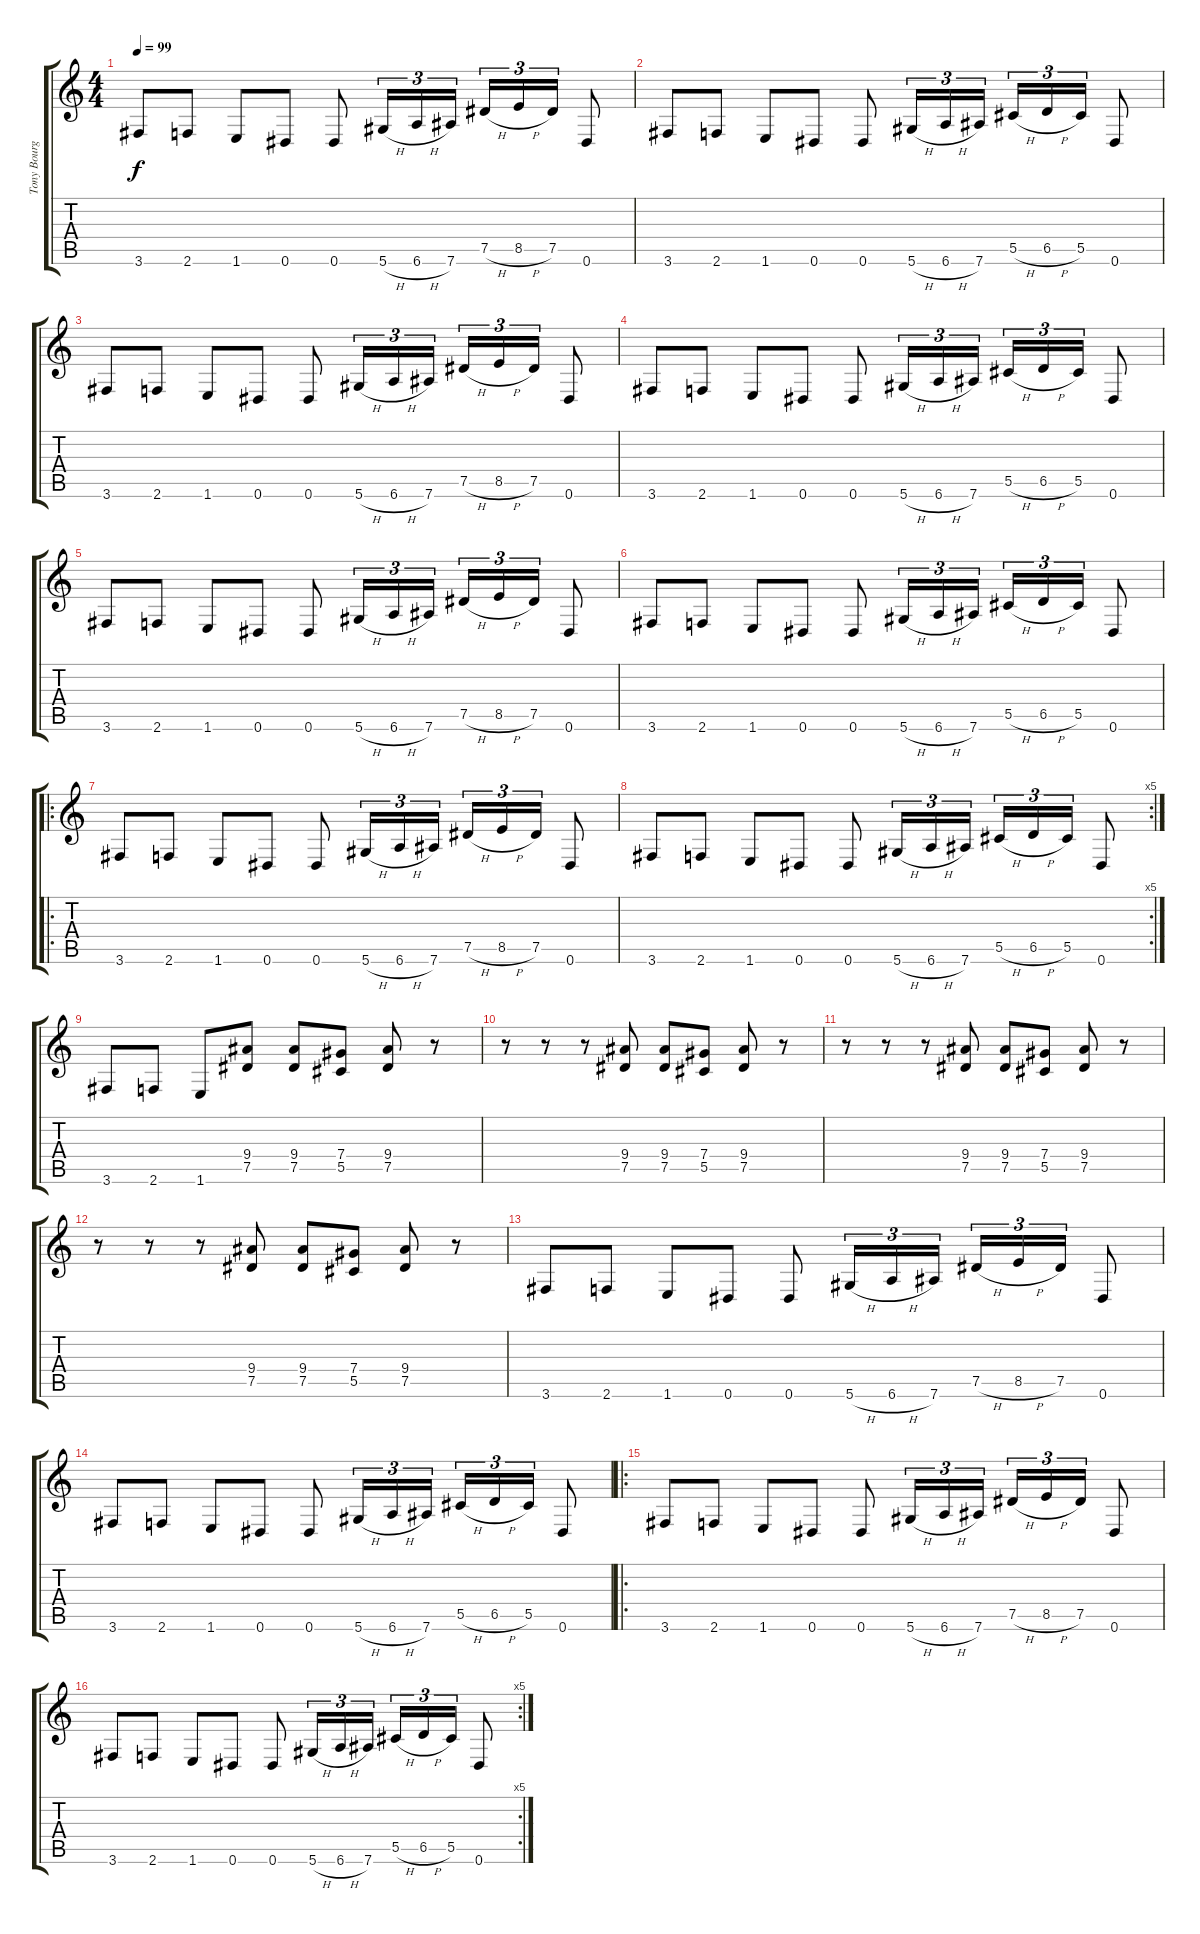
\track ("Tony Bourge" "Tony Bourg") {instrument distortionguitar}
\staff {score tabs}
\tuning (Eb4 Bb3 Gb3 Db3 Ab2 Eb2) {hide}
\ts (4 4)
\tempo 99
\clef g2
\ks c
3.6.8{dy f instrument distortionguitar} 2.6.8 1.6.8 0.6.8 0.6.8 5.6{h}.16{tu (3 2)} 6.6{h}.16{tu (3 2)} 7.6.16{tu (3 2)} 7.5{h}.16{tu (3 2)} 8.5{h}.16{tu (3 2)} 7.5.16{tu (3 2)} 0.6.8 |
3.6.8 2.6.8 1.6.8 0.6.8 0.6.8 5.6{h}.16{tu (3 2)} 6.6{h}.16{tu (3 2)} 7.6.16{tu (3 2)} 5.5{h}.16{tu (3 2)} 6.5{h}.16{tu (3 2)} 5.5.16{tu (3 2)} 0.6.8 |
3.6.8 2.6.8 1.6.8 0.6.8 0.6.8 5.6{h}.16{tu (3 2)} 6.6{h}.16{tu (3 2)} 7.6.16{tu (3 2)} 7.5{h}.16{tu (3 2)} 8.5{h}.16{tu (3 2)} 7.5.16{tu (3 2)} 0.6.8 |
3.6.8 2.6.8 1.6.8 0.6.8 0.6.8 5.6{h}.16{tu (3 2)} 6.6{h}.16{tu (3 2)} 7.6.16{tu (3 2)} 5.5{h}.16{tu (3 2)} 6.5{h}.16{tu (3 2)} 5.5.16{tu (3 2)} 0.6.8 |
3.6.8 2.6.8 1.6.8 0.6.8 0.6.8 5.6{h}.16{tu (3 2)} 6.6{h}.16{tu (3 2)} 7.6.16{tu (3 2)} 7.5{h}.16{tu (3 2)} 8.5{h}.16{tu (3 2)} 7.5.16{tu (3 2)} 0.6.8 |
3.6.8 2.6.8 1.6.8 0.6.8 0.6.8 5.6{h}.16{tu (3 2)} 6.6{h}.16{tu (3 2)} 7.6.16{tu (3 2)} 5.5{h}.16{tu (3 2)} 6.5{h}.16{tu (3 2)} 5.5.16{tu (3 2)} 0.6.8 |
\ro
3.6.8 2.6.8 1.6.8 0.6.8 0.6.8 5.6{h}.16{tu (3 2)} 6.6{h}.16{tu (3 2)} 7.6.16{tu (3 2)} 7.5{h}.16{tu (3 2)} 8.5{h}.16{tu (3 2)} 7.5.16{tu (3 2)} 0.6.8 |
\rc 5
3.6.8 2.6.8 1.6.8 0.6.8 0.6.8 5.6{h}.16{tu (3 2)} 6.6{h}.16{tu (3 2)} 7.6.16{tu (3 2)} 5.5{h}.16{tu (3 2)} 6.5{h}.16{tu (3 2)} 5.5.16{tu (3 2)} 0.6.8 |
3.6.8 2.6.8 1.6.8 (9.4 7.5).8 (9.4 7.5).8 (7.4 5.5).8 (9.4 7.5).8 r.8 |
r.8 r.8 r.8 (9.4 7.5).8 (9.4 7.5).8 (7.4 5.5).8 (9.4 7.5).8 r.8 |
r.8 r.8 r.8 (9.4 7.5).8 (9.4 7.5).8 (7.4 5.5).8 (9.4 7.5).8 r.8 |
r.8 r.8 r.8 (9.4 7.5).8 (9.4 7.5).8 (7.4 5.5).8 (9.4 7.5).8 r.8 |
3.6.8 2.6.8 1.6.8 0.6.8 0.6.8 5.6{h}.16{tu (3 2)} 6.6{h}.16{tu (3 2)} 7.6.16{tu (3 2)} 7.5{h}.16{tu (3 2)} 8.5{h}.16{tu (3 2)} 7.5.16{tu (3 2)} 0.6.8 |
3.6.8 2.6.8 1.6.8 0.6.8 0.6.8 5.6{h}.16{tu (3 2)} 6.6{h}.16{tu (3 2)} 7.6.16{tu (3 2)} 5.5{h}.16{tu (3 2)} 6.5{h}.16{tu (3 2)} 5.5.16{tu (3 2)} 0.6.8 |
\ro
3.6.8 2.6.8 1.6.8 0.6.8 0.6.8 5.6{h}.16{tu (3 2)} 6.6{h}.16{tu (3 2)} 7.6.16{tu (3 2)} 7.5{h}.16{tu (3 2)} 8.5{h}.16{tu (3 2)} 7.5.16{tu (3 2)} 0.6.8 |
\rc 5
3.6.8 2.6.8 1.6.8 0.6.8 0.6.8 5.6{h}.16{tu (3 2)} 6.6{h}.16{tu (3 2)} 7.6.16{tu (3 2)} 5.5{h}.16{tu (3 2)} 6.5{h}.16{tu (3 2)} 5.5.16{tu (3 2)} 0.6.8
